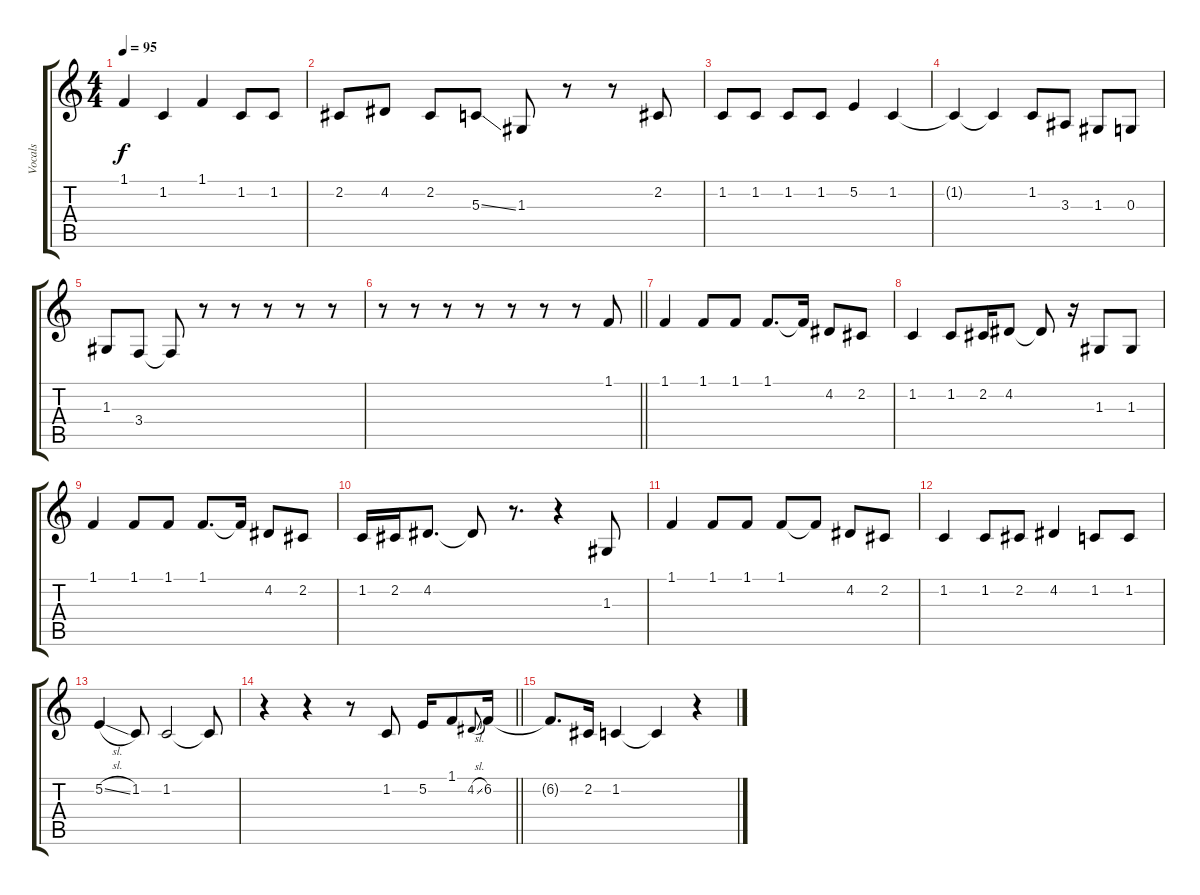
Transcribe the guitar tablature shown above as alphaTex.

\track ("Vocals" "Vocals") {instrument clarinet}
\staff {score tabs}
\tuning (E4 B3 G3 D3 A2 E2) {hide}
\ts (4 4)
\tempo 95
\clef g2
\ks c
1.1.4{dy f} 1.2.4 1.1.4 1.2.8 1.2.8 |
2.2.8 4.2.8 2.2.8 5.3{ss}.8 1.3.8 r.8 r.8 2.2.8 |
1.2.8 1.2.8 1.2.8 1.2.8 5.2.4 1.2.4 |
1.2{t}.4 1.2{t}.4 1.2.8 3.3.8 1.3.8 0.3.8 |
1.3.8 3.4.8 3.4{t}.8 r.8 r.8 r.8 r.8 r.8 |
\barLineRight lightlight
r.8 r.8 r.8 r.8 r.8 r.8 r.8 1.1.8 |
1.1.4 1.1.8 1.1.8 1.1.8{d} 1.1{t}.16 4.2.8 2.2.8 |
1.2.4 1.2.8 2.2.16 4.2.8 4.2{t}.8 r.16 1.3.8 1.3.8 |
1.1.4 1.1.8 1.1.8 1.1.8{d} 1.1{t}.16 4.2.8 2.2.8 |
1.2.16 2.2.16 4.2.8{d} 4.2{t}.8 r.8{d} r.4 1.3.8 |
1.1.4 1.1.8 1.1.8 1.1.8 1.1{t}.8 4.2.8 2.2.8 |
1.2.4 1.2.8 2.2.8 4.2.4 1.2.8 1.2.8 |
5.2{sl}.4 1.2.8 1.2.2 1.2{t}.8 |
\barLineRight lightlight
r.4 r.4 r.8 1.2.8 5.2.16 1.1.8 4.2{sl}.8{gr onbeat} 6.2.16 |
6.2{t}.8{d} 2.2.16 1.2.4 1.2{t}.4 r.4
